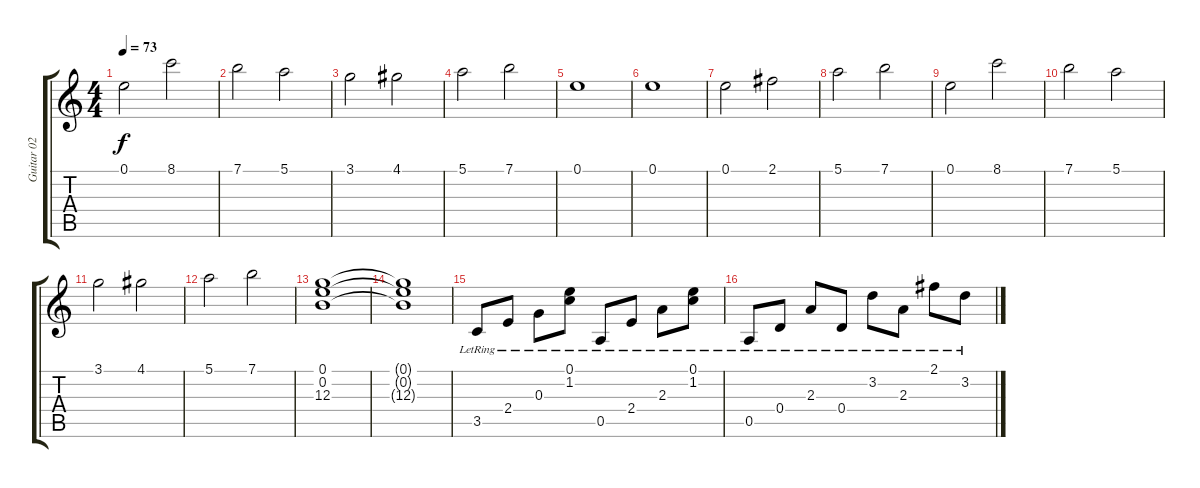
\track ("Guitar 02" "Guitar 02") {instrument electricguitarjazz}
\staff {score tabs}
\tuning (E4 B3 G3 D3 A2 E2) {hide}
\ts (4 4)
\tempo 73
\clef g2
\ks c
0.1.2{dy f} 8.1.2 |
7.1.2 5.1.2 |
3.1.2 4.1.2 |
5.1.2 7.1.2 |
0.1.1 |
0.1.1 |
0.1.2 2.1.2 |
5.1.2 7.1.2 |
0.1.2 8.1.2 |
7.1.2 5.1.2 |
3.1.2 4.1.2 |
5.1.2 7.1.2 |
(0.1 0.2 12.3).1 |
(0.1{t} 0.2{t} 12.3{t}).1 |
3.5{lr}.8 2.4{lr}.8 0.3{lr}.8 (0.1{lr} 1.2{lr}).8 0.5{lr}.8 2.4{lr}.8 2.3{lr}.8 (0.1{lr} 1.2{lr}).8 |
0.5{lr}.8 0.4{lr}.8 2.3{lr}.8 0.4{lr}.8 3.2{lr}.8 2.3{lr}.8 2.1{lr}.8 3.2{lr}.8
